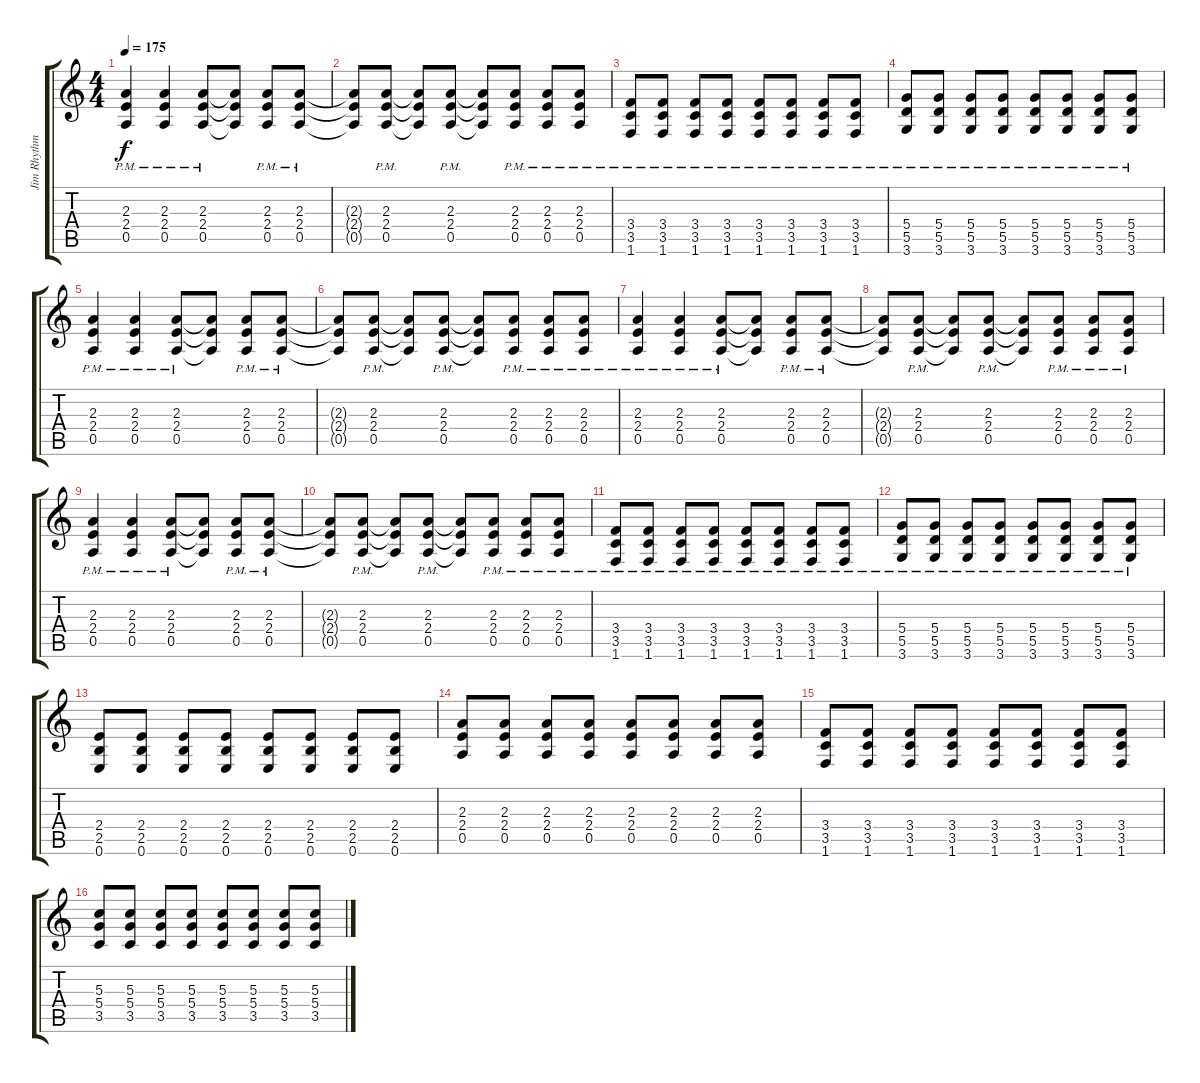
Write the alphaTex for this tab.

\track ("Jim Rhythm 1" "Jim Rhythm") {instrument distortionguitar}
\staff {score tabs}
\tuning (E4 B3 G3 D3 A2 E2) {hide}
\ts (4 4)
\tempo 175
\clef g2
\ks c
(2.3{pm} 2.4{pm} 0.5{pm}).4{dy f} (2.3{pm} 2.4{pm} 0.5{pm}).4 (2.3{pm} 2.4{pm} 0.5{pm}).8 (2.3{t} 2.4{t} 0.5{t}).8 (2.3{pm} 2.4{pm} 0.5{pm}).8 (2.3{pm} 2.4{pm} 0.5{pm}).8 |
(2.3{t} 2.4{t} 0.5{t}).8 (2.3{pm} 2.4{pm} 0.5{pm}).8 (2.3{t} 2.4{t} 0.5{t}).8 (2.3{pm} 2.4{pm} 0.5{pm}).8 (2.3{t} 2.4{t} 0.5{t}).8 (2.3{pm} 2.4{pm} 0.5{pm}).8 (2.3{pm} 2.4{pm} 0.5{pm}).8 (2.3{pm} 2.4{pm} 0.5{pm}).8 |
(3.4{pm} 3.5{pm} 1.6{pm}).8 (3.4{pm} 3.5{pm} 1.6{pm}).8 (3.4{pm} 3.5{pm} 1.6{pm}).8 (3.4{pm} 3.5{pm} 1.6{pm}).8 (3.4{pm} 3.5{pm} 1.6{pm}).8 (3.4{pm} 3.5{pm} 1.6{pm}).8 (3.4{pm} 3.5{pm} 1.6{pm}).8 (3.4{pm} 3.5{pm} 1.6{pm}).8 |
(5.4{pm} 5.5{pm} 3.6{pm}).8 (5.4{pm} 5.5{pm} 3.6{pm}).8 (5.4{pm} 5.5{pm} 3.6{pm}).8 (5.4{pm} 5.5{pm} 3.6{pm}).8 (5.4{pm} 5.5{pm} 3.6{pm}).8 (5.4{pm} 5.5{pm} 3.6{pm}).8 (5.4{pm} 5.5{pm} 3.6{pm}).8 (5.4{pm} 5.5{pm} 3.6{pm}).8 |
(2.3{pm} 2.4{pm} 0.5{pm}).4 (2.3{pm} 2.4{pm} 0.5{pm}).4 (2.3{pm} 2.4{pm} 0.5{pm}).8 (2.3{t} 2.4{t} 0.5{t}).8 (2.3{pm} 2.4{pm} 0.5{pm}).8 (2.3{pm} 2.4{pm} 0.5{pm}).8 |
(2.3{t} 2.4{t} 0.5{t}).8 (2.3{pm} 2.4{pm} 0.5{pm}).8 (2.3{t} 2.4{t} 0.5{t}).8 (2.3{pm} 2.4{pm} 0.5{pm}).8 (2.3{t} 2.4{t} 0.5{t}).8 (2.3{pm} 2.4{pm} 0.5{pm}).8 (2.3{pm} 2.4{pm} 0.5{pm}).8 (2.3{pm} 2.4{pm} 0.5{pm}).8 |
(2.3{pm} 2.4{pm} 0.5{pm}).4 (2.3{pm} 2.4{pm} 0.5{pm}).4 (2.3{pm} 2.4{pm} 0.5{pm}).8 (2.3{t} 2.4{t} 0.5{t}).8 (2.3{pm} 2.4{pm} 0.5{pm}).8 (2.3{pm} 2.4{pm} 0.5{pm}).8 |
(2.3{t} 2.4{t} 0.5{t}).8 (2.3{pm} 2.4{pm} 0.5{pm}).8 (2.3{t} 2.4{t} 0.5{t}).8 (2.3{pm} 2.4{pm} 0.5{pm}).8 (2.3{t} 2.4{t} 0.5{t}).8 (2.3{pm} 2.4{pm} 0.5{pm}).8 (2.3{pm} 2.4{pm} 0.5{pm}).8 (2.3{pm} 2.4{pm} 0.5{pm}).8 |
(2.3{pm} 2.4{pm} 0.5{pm}).4 (2.3{pm} 2.4{pm} 0.5{pm}).4 (2.3{pm} 2.4{pm} 0.5{pm}).8 (2.3{t} 2.4{t} 0.5{t}).8 (2.3{pm} 2.4{pm} 0.5{pm}).8 (2.3{pm} 2.4{pm} 0.5{pm}).8 |
(2.3{t} 2.4{t} 0.5{t}).8 (2.3{pm} 2.4{pm} 0.5{pm}).8 (2.3{t} 2.4{t} 0.5{t}).8 (2.3{pm} 2.4{pm} 0.5{pm}).8 (2.3{t} 2.4{t} 0.5{t}).8 (2.3{pm} 2.4{pm} 0.5{pm}).8 (2.3{pm} 2.4{pm} 0.5{pm}).8 (2.3{pm} 2.4{pm} 0.5{pm}).8 |
(3.4{pm} 3.5{pm} 1.6{pm}).8 (3.4{pm} 3.5{pm} 1.6{pm}).8 (3.4{pm} 3.5{pm} 1.6{pm}).8 (3.4{pm} 3.5{pm} 1.6{pm}).8 (3.4{pm} 3.5{pm} 1.6{pm}).8 (3.4{pm} 3.5{pm} 1.6{pm}).8 (3.4{pm} 3.5{pm} 1.6{pm}).8 (3.4{pm} 3.5{pm} 1.6{pm}).8 |
(5.4{pm} 5.5{pm} 3.6{pm}).8 (5.4{pm} 5.5{pm} 3.6{pm}).8 (5.4{pm} 5.5{pm} 3.6{pm}).8 (5.4{pm} 5.5{pm} 3.6{pm}).8 (5.4{pm} 5.5{pm} 3.6{pm}).8 (5.4{pm} 5.5{pm} 3.6{pm}).8 (5.4{pm} 5.5{pm} 3.6{pm}).8 (5.4{pm} 5.5{pm} 3.6{pm}).8 |
(2.4 2.5 0.6).8 (2.4 2.5 0.6).8 (2.4 2.5 0.6).8 (2.4 2.5 0.6).8 (2.4 2.5 0.6).8 (2.4 2.5 0.6).8 (2.4 2.5 0.6).8 (2.4 2.5 0.6).8 |
(2.3 2.4 0.5).8 (2.3 2.4 0.5).8 (2.3 2.4 0.5).8 (2.3 2.4 0.5).8 (2.3 2.4 0.5).8 (2.3 2.4 0.5).8 (2.3 2.4 0.5).8 (2.3 2.4 0.5).8 |
(3.4 3.5 1.6).8 (3.4 3.5 1.6).8 (3.4 3.5 1.6).8 (3.4 3.5 1.6).8 (3.4 3.5 1.6).8 (3.4 3.5 1.6).8 (3.4 3.5 1.6).8 (3.4 3.5 1.6).8 |
(5.3 5.4 3.5).8 (5.3 5.4 3.5).8 (5.3 5.4 3.5).8 (5.3 5.4 3.5).8 (5.3 5.4 3.5).8 (5.3 5.4 3.5).8 (5.3 5.4 3.5).8 (5.3 5.4 3.5).8
